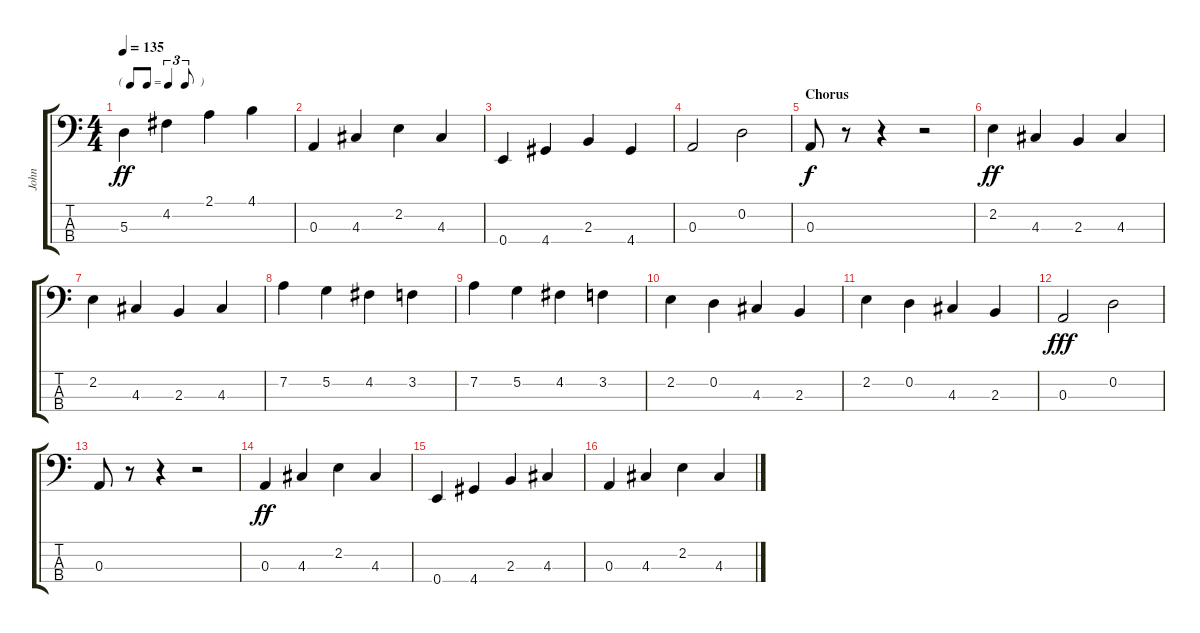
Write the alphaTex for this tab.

\track ("John" "John") {instrument electricbassfinger}
\staff {score tabs}
\tuning (G2 D2 A1 E1) {hide}
\ts (4 4)
\tf triplet8th
\tempo 135
\clef f4
\ks c
5.3.4{dy ff} 4.2.4 2.1.4 4.1.4 |
0.3.4 4.3.4 2.2.4 4.3.4 |
0.4.4 4.4.4 2.3.4 4.4.4 |
0.3.2 0.2.2 |
\section ("" "Chorus")
0.3.8{dy f} r.8 r.4 r.2 |
2.2.4{dy ff} 4.3.4 2.3.4 4.3.4 |
2.2.4 4.3.4 2.3.4 4.3.4 |
7.2.4 5.2.4 4.2.4 3.2.4 |
7.2.4 5.2.4 4.2.4 3.2.4 |
2.2.4 0.2.4 4.3.4 2.3.4 |
2.2.4 0.2.4 4.3.4 2.3.4 |
0.3.2{dy fff} 0.2.2 |
0.3.8 r.8 r.4 r.2 |
0.3.4{dy ff} 4.3.4 2.2.4 4.3.4 |
0.4.4 4.4.4 2.3.4 4.3.4 |
0.3.4 4.3.4 2.2.4 4.3.4
